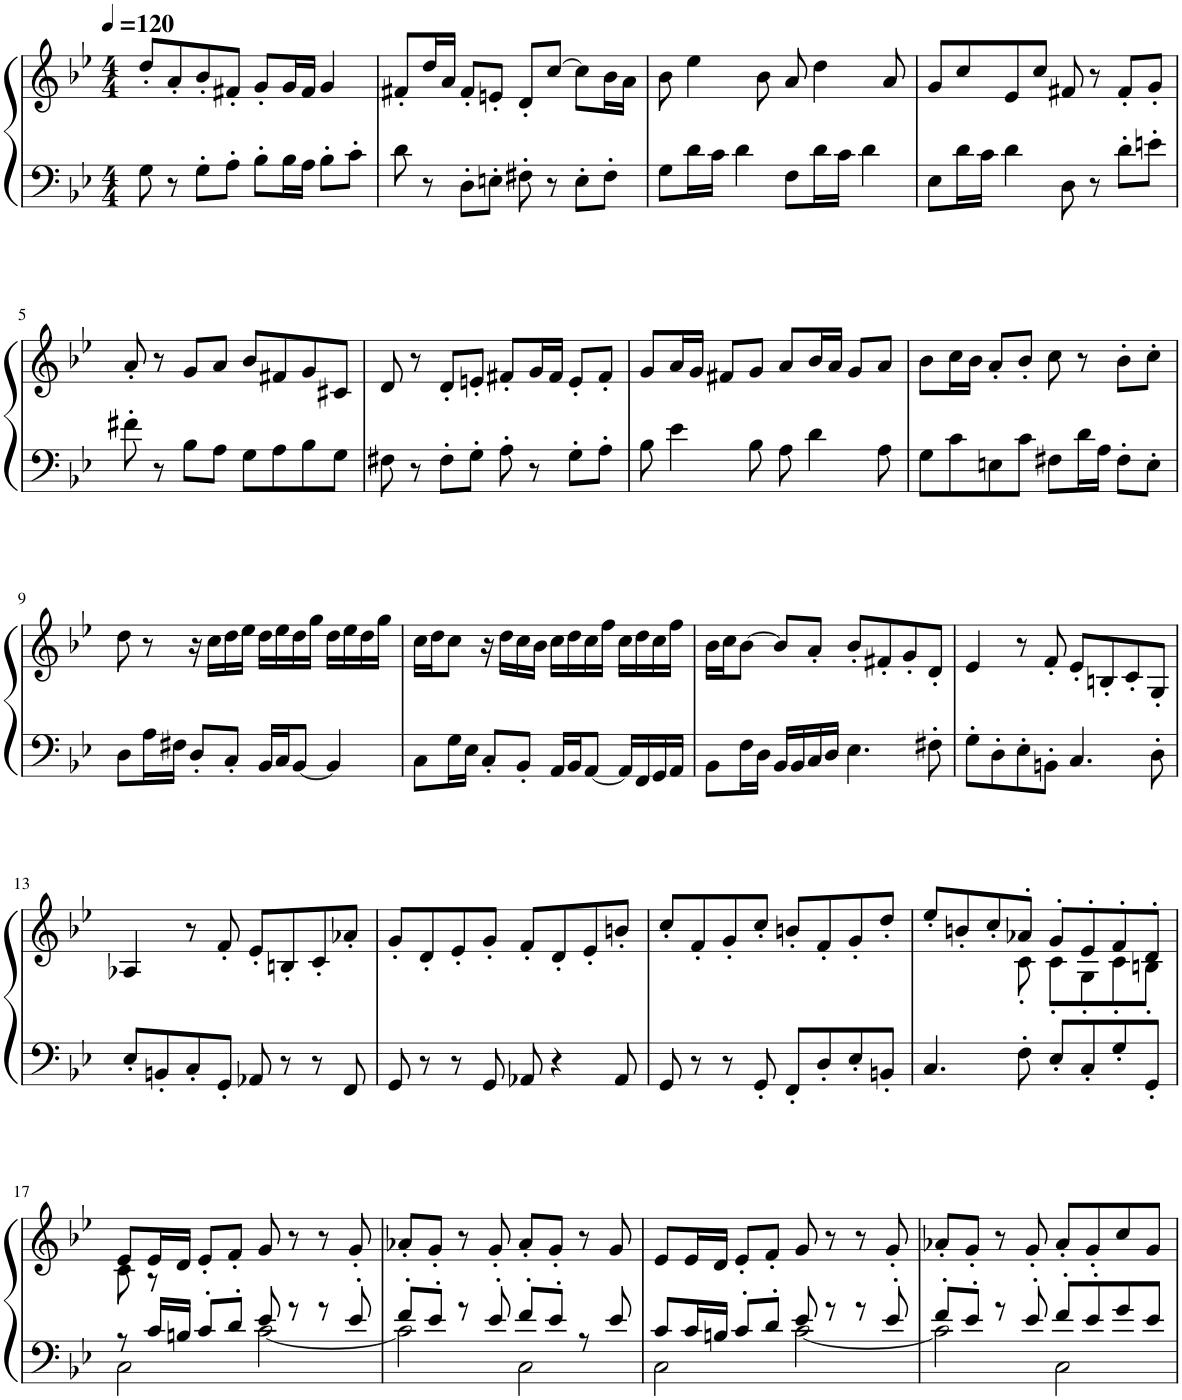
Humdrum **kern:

**kern	**kern
*part1	*part1
*staff2	*staff1
*I"Piano	*
*I'Pno.	*
*clefF4	*clefG2
*k[b-e-]	*k[b-e-]
*M4/4	*M4/4
*MM120	*MM120
=1	=1
8G\	8dd'/L
8r	8a'/
8G'\L	8b-'/
8A'\J	8f#X'/J
8B-'\L	8g'/L
16B-\L	16g/L
16A\JJ	16f#/JJ
8B-'\L	4g/
8c'\J	.
=2	=2
8d\	8f#X'/L
8r	16dd/L
.	16a/JJ
8D'\L	8f#'/L
8En'\J	8en'/J
8F#X'\	8d'/L
8r	[8cc/J
8E'\L	8cc\L]
8F#'\J	16b-\L
.	16a\JJ
=3	=3
8G\L	8b-\
16d\L	4ee-\
16c\JJ	.
4d\	.
.	8b-\
8F\L	8a/
16d\L	4dd\
16c\JJ	.
4d\	.
.	8a/
=4	=4
8E-\L	8g/L
16d\L	8cc/
16c\JJ	.
4d\	8e-/
.	8cc/J
8D\	8f#X/
8r	8r
8d'\L	8f#'/L
8en'\J	8g'/J
!!LO:LB:g=z
=5	=5
8f#X'\	8a'/
8r	8r
8B-\L	8g/L
8A\J	8a/J
8G\L	8b-/L
8A\	8f#X/
8B-\	8g/
8G\J	8c#X/J
=6	=6
8F#X\	8d/
8r	8r
8F#'\L	8d'/L
8G'\J	8en'/J
8A'\	8f#X'/L
8r	16g/L
.	16f#/JJ
8G'\L	8e'/L
8A'\J	8f#'/J
=7	=7
8B-\	8g/L
4e-\	16a/L
.	16g/JJ
.	8f#X/L
8B-\	8g/J
8A\	8a/L
4d\	16b-/L
.	16a/JJ
.	8g/L
8A\	8a/J
=8	=8
8G\L	8b-\L
8c\	16cc\L
.	16b-\JJ
8En\	8a'/L
8c\J	8b-'/J
8F#X\L	8cc\
16d\L	8r
16A\JJ	.
8F#'\L	8b-'\L
8E'\J	8cc'\J
!!LO:LB:g=z
=9	=9
8D\L	8dd\
16A\L	8r
16F#X\JJ	.
8D'/L	16r
.	16cc\LL
8C'/J	16dd\
.	16ee-\JJ
16BB-/LL	16dd\LL
16C/J	16ee-\
[8BB-/J	16dd\
.	16gg\JJ
4BB-/]	16dd\LL
.	16ee-\
.	16dd\
.	16gg\JJ
=10	=10
8C\L	16cc\LL
.	16dd\J
16G\L	8cc\J
16E-\JJ	.
8C'/L	16r
.	16dd\LL
8BB-'/J	16cc\
.	16b-\JJ
16AA/LL	16cc\LL
16BB-/J	16dd\
[8AA/J	16cc\
.	16ff\JJ
16AA/LL]	16cc\LL
16FF/	16dd\
16GG/	16cc\
16AA/JJ	16ff\JJ
=11	=11
8BB-\L	16b-\LL
.	16cc\J
16F\L	[8b-\J
16D\JJ	.
16BB-/LL	8b-/L]
16BB-/	.
16C/	8a'/J
16D/JJ	.
4.E-\	8b-'/L
.	8f#X'/
.	8g'/
8F#X'\	8d'/J
=12	=12
8G'\L	4e-/
8D'\	.
8E-'\	8r
8BBn'\J	8f'/
4.C/	8e-'/L
.	8Bn'/
.	8c'/
8D'\	8G'/J
!!LO:LB:g=z
=13	=13
8E-'/L	4A-X/
8BBn'/	.
8C'/	8r
8GG'/J	8f'/
8AA-X/	8e-'/L
8r	8Bn'/
8r	8c'/
8FF/	8a-X'/J
=14	=14
8GG/	8g'/L
8r	8d'/
8r	8e-'/
8GG/	8g'/J
8AA-X/	8f'/L
4r	8d'/
.	8e-'/
8AA-/	8bn'/J
=15	=15
8GG/	8cc'/L
8r	8f'/
8r	8g'/
8GG'/	8cc'/J
8FF'/L	8bn'/L
8D'/	8f'/
8E-'/	8g'/
8BBn'/J	8dd'/J
=16	=16
*	*^
4.C/	8ee-'/L	4.ryy
.	8bn'/	.
.	8cc'/	.
8F'\	8a-X'/J	8c'\
8E-'/L	8g'/L	8c'\L
8C'/	8e-'/	8G'\
8G'/	8f'/	8c'\
8GG'/J	8d'/J	8Bn'\J
!!LO:LB:g=z	!!
=17	=17	=17
*^	*	*
8r	2C\	8e-/L	8c\
16c/LL	.	16e-/L	8r
16Bn/JJ	.	16d/JJ	.
8c'/L	.	8e-'/L	2.ryy
8d'/J	.	8f'/J	.
8e-/	[2c\	8g/	.
8r	.	8r	.
8r	.	8r	.
8e-'/	.	8g'/	.
*	*	*v	*v
=18	=18	=18
8f'/L	2c\]	8a-X'/L
8e-'/J	.	8g'/J
8r	.	8r
8e-'/	.	8g'/
8f'/L	2C\	8a-'/L
8e-'/J	.	8g'/J
8r	.	8r
8e-/	.	8g/
=19	=19	=19
8c/L	2C\	8e-/L
16c/L	.	16e-/L
16Bn/JJ	.	16d/JJ
8c'/L	.	8e-'/L
8d'/J	.	8f'/J
8e-/	[2c\	8g/
8r	.	8r
8r	.	8r
8e-'/	.	8g'/
=20	=20	=20
8f'/L	2c\]	8a-X'/L
8e-'/J	.	8g'/J
8r	.	8r
8e-'/	.	8g'/
8f'/L	2C\	8a-'/L
8e-'/	.	8g'/
8g/	.	8cc/
8e-/J	.	8g/J
*v	*v	*
=	=
*-	*-
